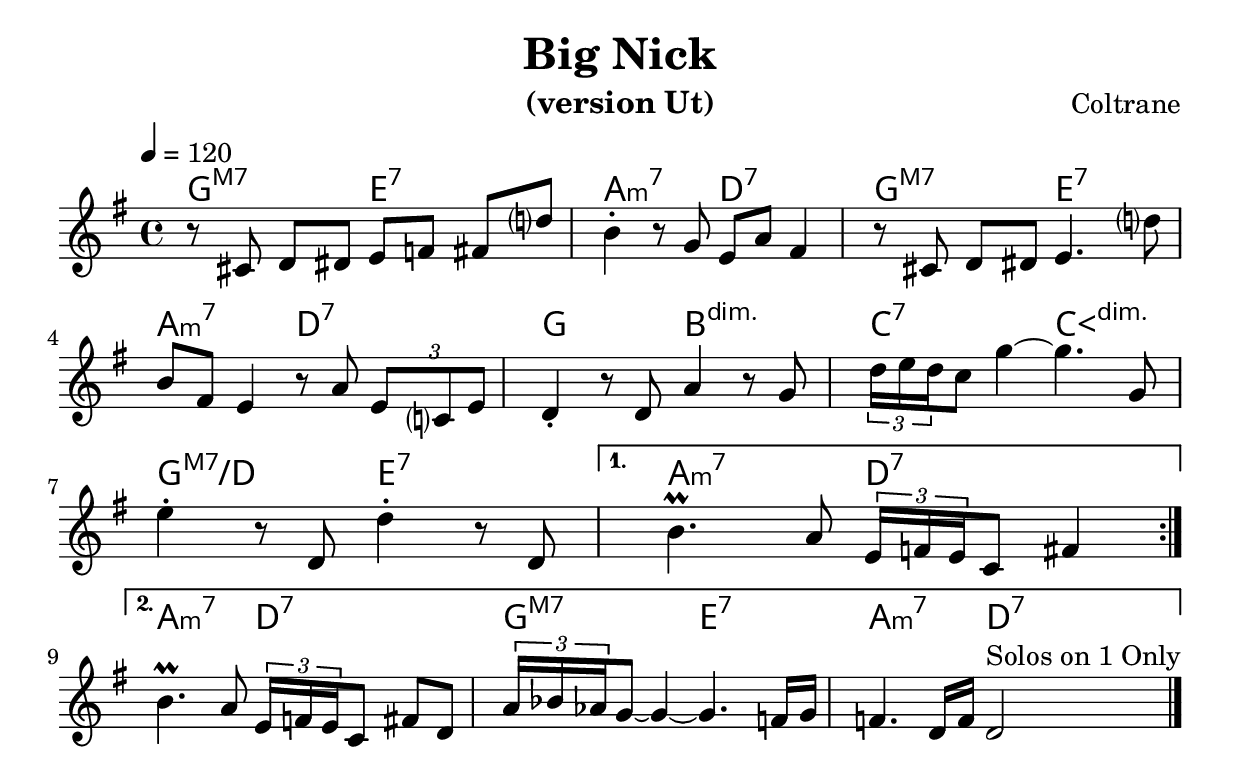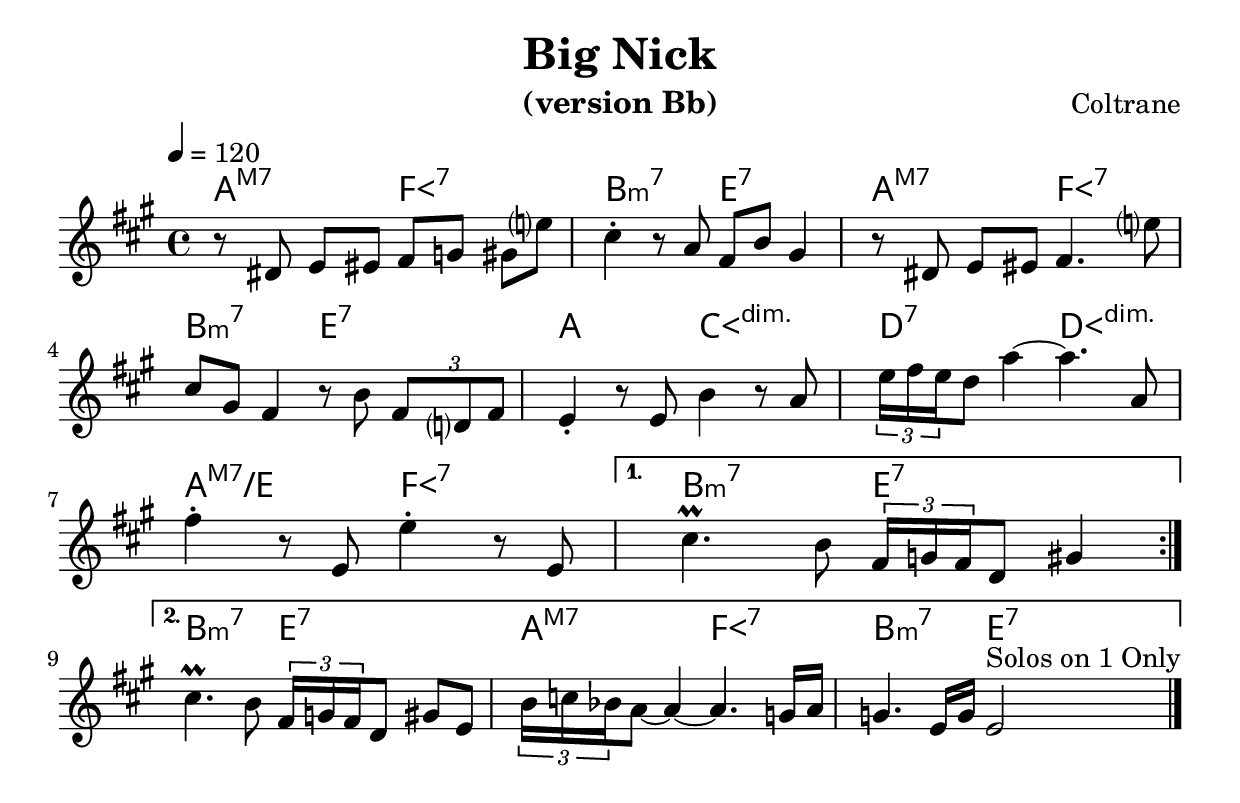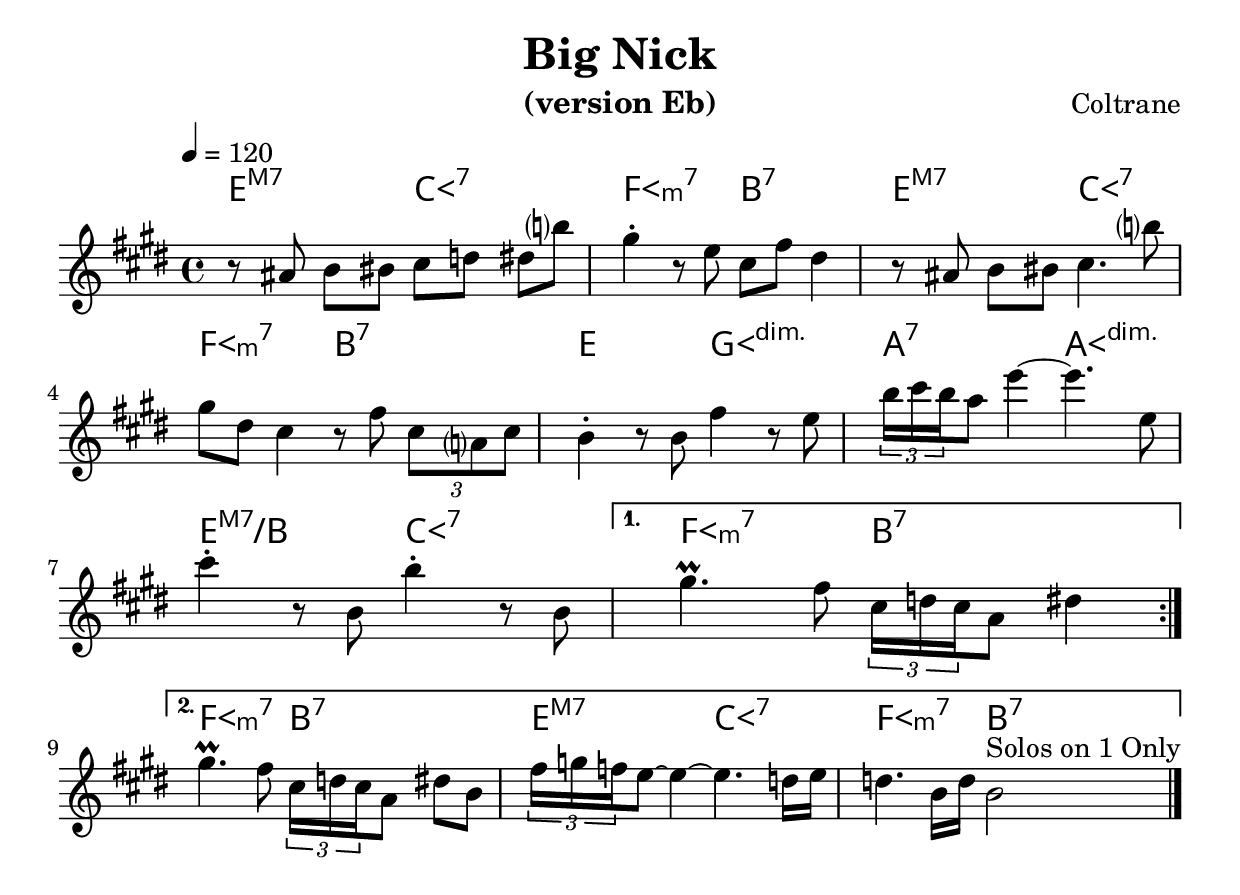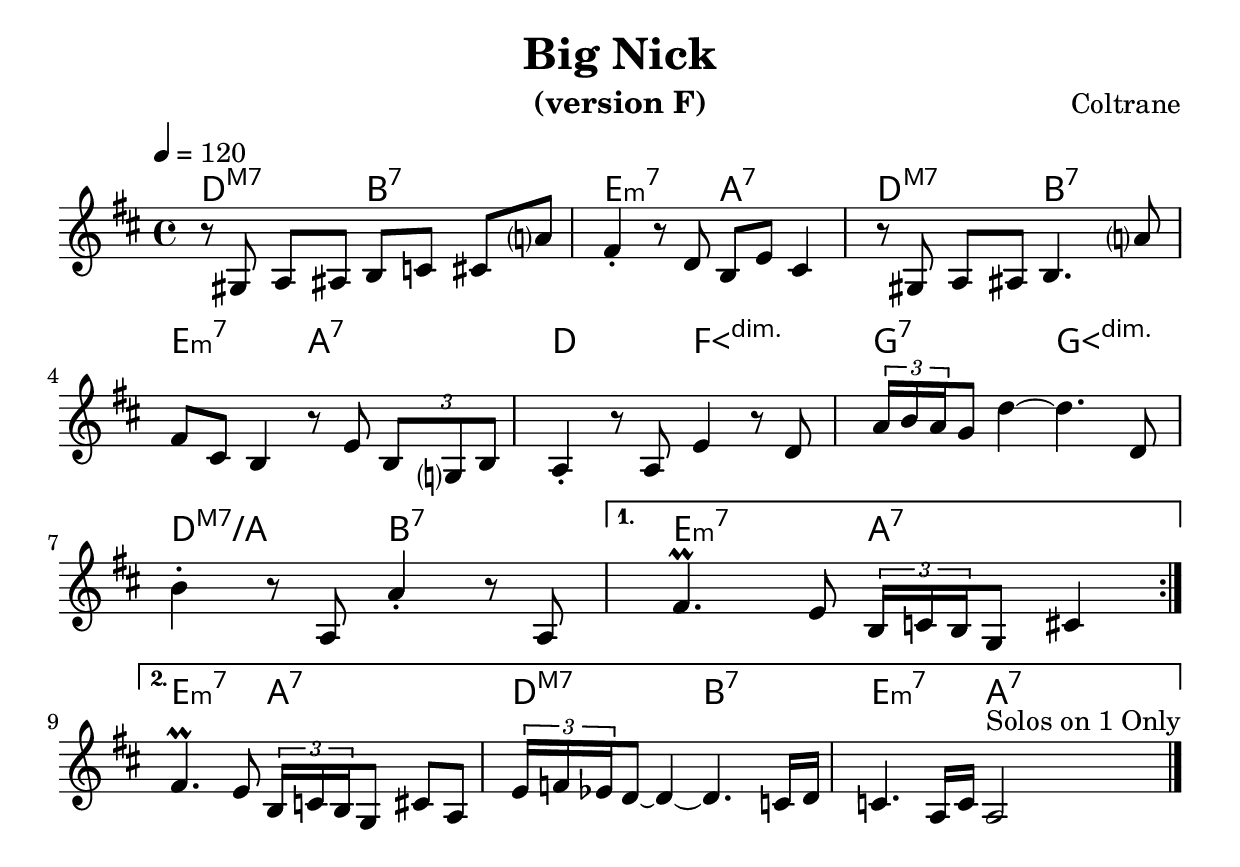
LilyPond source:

% Created on Mon Sep 20 15:23:38 CEST 2010
\version "2.22.0"

#(set-global-staff-size 24)
#(set-default-paper-size "a4")

\include "utils/AccordsJazzDefs.ly"


\paper { indent = 0\cm} 

\header {
	title = "Big Nick" 
 	composer = "Coltrane"
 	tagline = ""

}


accords = \chords {
\repeat volta 2 {
  g2:maj7 e:7 a:m7 d:7
  g2:maj7 e:7 a:m7 d:7
  g b:dim c:7 cis:dim
  g:maj7/d e:7
}
\alternative {
  {a:m7 d:7}
  {a:m7 d:7 g2:maj7 e:7 a:m7 d:7}
}
}

voix = \relative c' { 	
 % Type notes here 
\compressEmptyMeasures
\set Timing.beamExceptions = #'()
\repeat volta 2 {
  r8 cis d dis e f fis d' b4-. r8 g e a fis4
  r8 cis d dis e4. d'8 \break  b fis e4 r8 a \tuplet 3/2 {e c e}
  d4-. r8 d a'4 r8 g \tuplet 3/2 {d'16 e d} c8 g'4~ g4. g,8 \break 
  e'4-. r8 d, d'4-. r8 d,
}
\alternative {
  { b'4.\prall a8 \tuplet 3/2 {e16 f e} c8 fis4 \break }
  { b4.\prall a8 \tuplet 3/2 {e16 f e} c8 fis d
  \tuplet 3/2 {a'16 bes aes} g8~ g4~ g4. f16 g f4. d16 f d2^"Solos on 1 Only" \bar "|."}
}
}


staffViolon = \new Staff {
	\time 4/4
	\tempo 4 = 120
	\set Staff.midiInstrument = "trumpet"
	\key g \major
	\clef treble
	\accidentalStyle modern-cautionary
	\voix
}

theme=\staffViolon

\include "utils/books.ly"